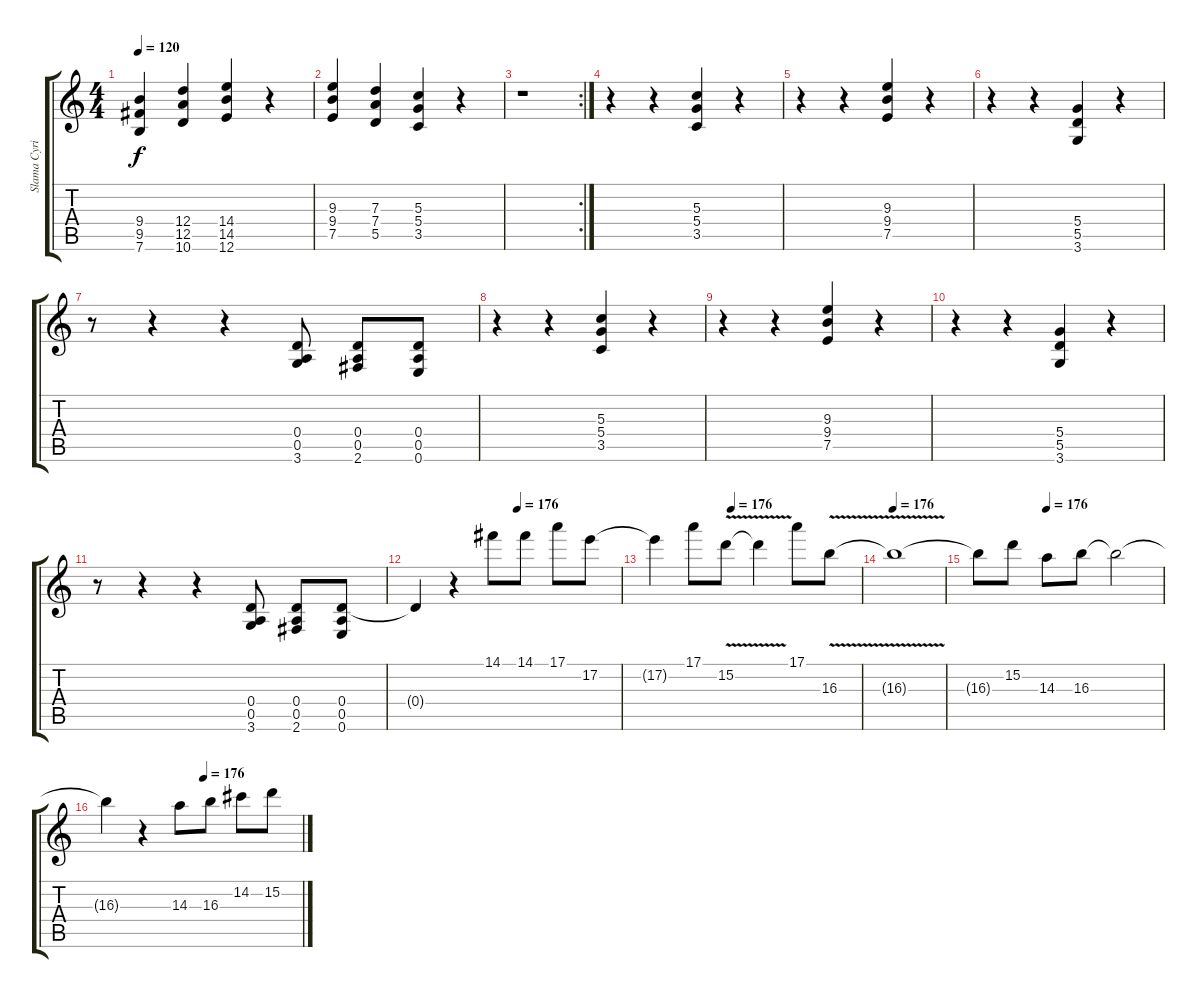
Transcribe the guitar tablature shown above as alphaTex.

\track ("Slama Cyril" "Slama Cyri") {instrument distortionguitar}
\staff {score tabs}
\tuning (E4 B3 G3 D3 A2 E2) {hide}
\ts (4 4)
\tempo 120
\clef g2
\ks c
(9.4 9.5 7.6).4{dy f instrument distortionguitar} (12.4 12.5 10.6).4 (14.4 14.5 12.6).4 r.4 |
(9.3 9.4 7.5).4 (7.3 7.4 5.5).4 (5.3 5.4 3.5).4 r.4 |
\rc 2
r.1 |
r.4 r.4 (5.3 5.4 3.5).4 r.4 |
r.4 r.4 (9.3 9.4 7.5).4 r.4 |
r.4 r.4 (5.4 5.5 3.6).4 r.4 |
r.8 r.4 r.4 (0.4 0.5 3.6).8 (0.4 0.5 2.6).8 (0.4 0.5 0.6).8 |
r.4 r.4 (5.3 5.4 3.5).4 r.4 |
r.4 r.4 (9.3 9.4 7.5).4 r.4 |
r.4 r.4 (5.4 5.5 3.6).4 r.4 |
r.8 r.4 r.4 (0.4 0.5 3.6).8 (0.4 0.5 2.6).8 (0.4 0.5 0.6).8 |
\tempo (176 0.5)
0.4{t}.4 r.4 14.1.8 14.1.8 17.1.8 17.2.8 |
\tempo (176 0.375)
17.2{t}.4 17.1.8 15.2{v}.8 15.2{t}.4 17.1.8 16.3{v}.8 |
\tempo 176
16.3{t}.1 |
\tempo (176 0.375)
16.3{t}.8 15.2.8 14.3.8 16.3.8 16.3{t}.2 |
\tempo (176 0.5)
16.3{t}.4 r.4 14.3.8 16.3.8 14.2.8 15.2.8
